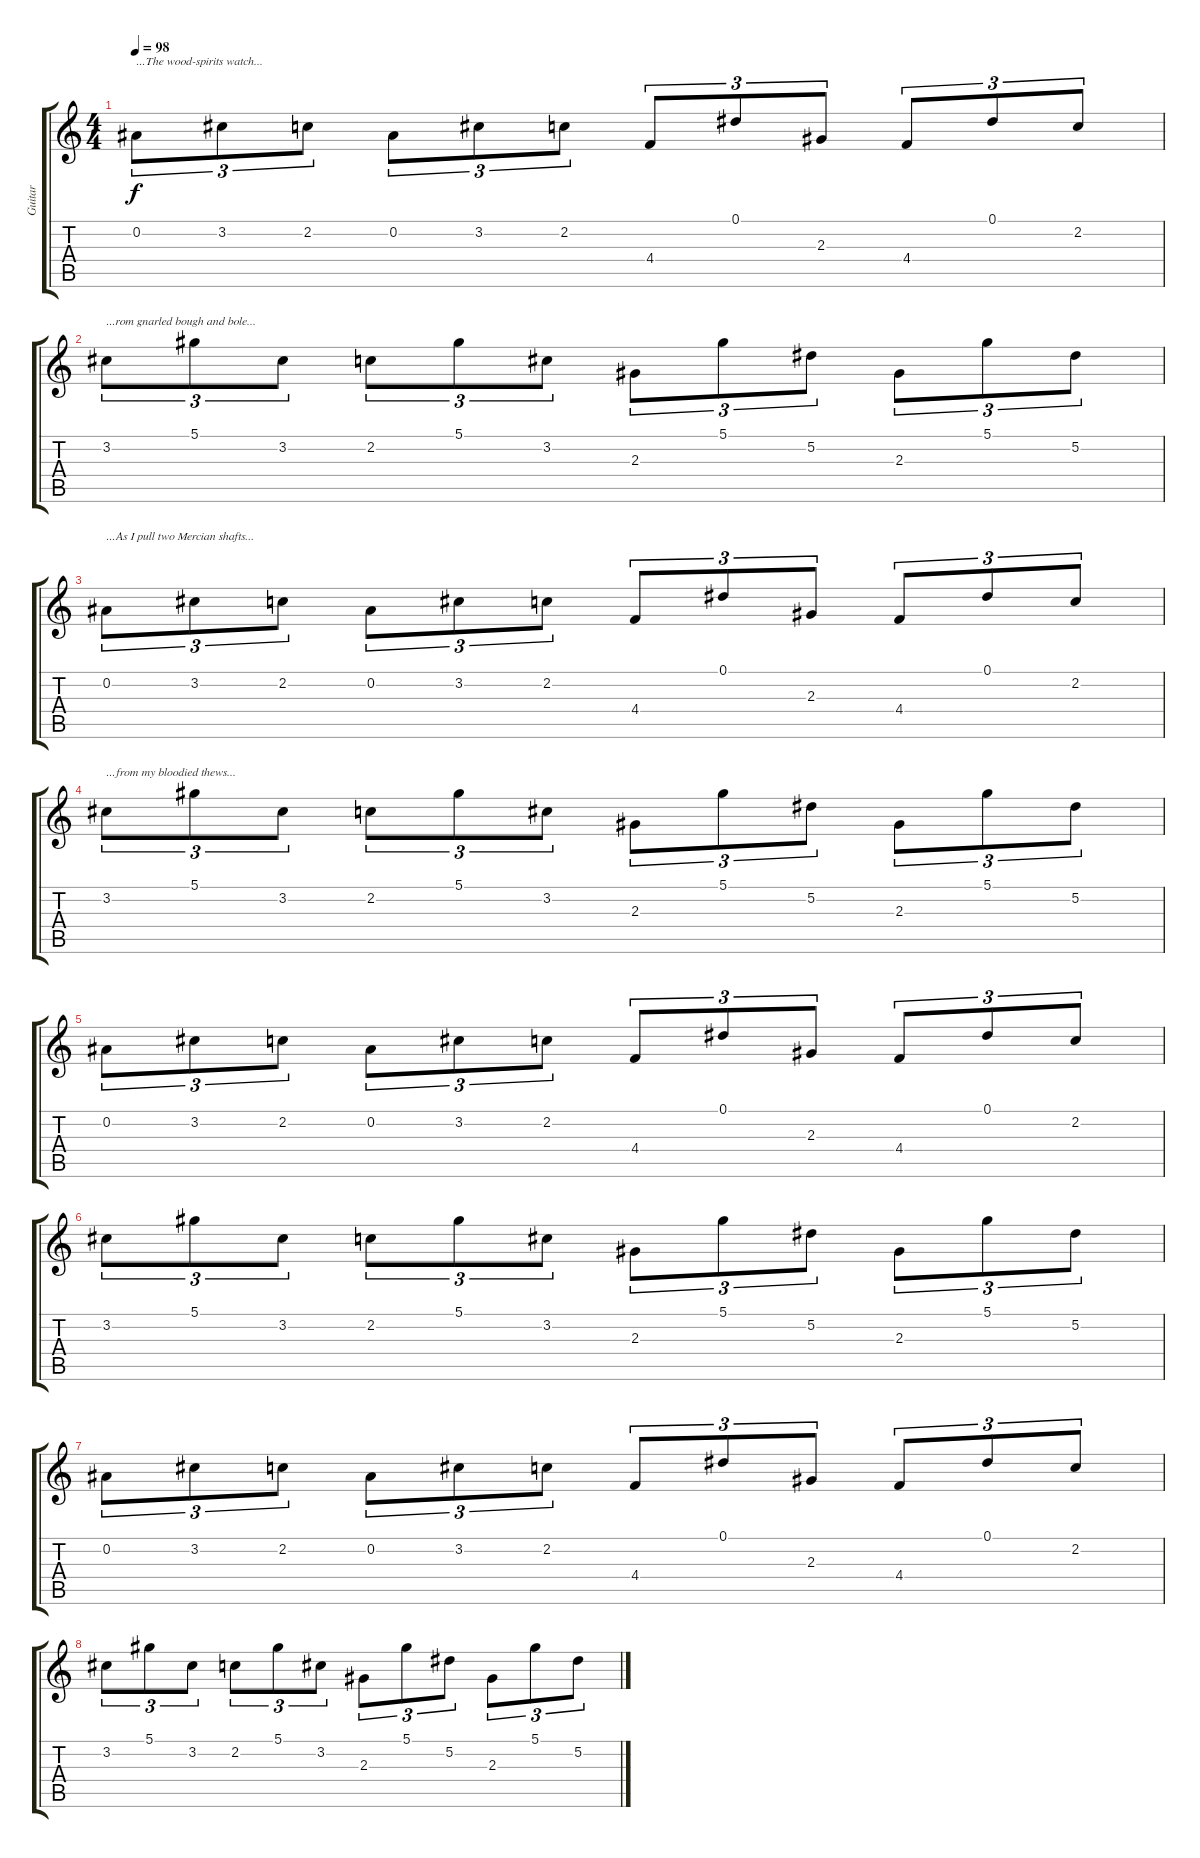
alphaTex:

\track ("Guitar" "Guitar") {instrument distortionguitar}
\staff {score tabs}
\tuning (Eb4 Bb3 Gb3 Db3 Ab2 Eb2) {hide}
\ts (4 4)
\tempo 98
\clef g2
\ks c
0.2.8{tu (3 2) txt "...The wood-spirits watch..." dy f} 3.2.8{tu (3 2)} 2.2.8{tu (3 2)} 0.2.8{tu (3 2)} 3.2.8{tu (3 2)} 2.2.8{tu (3 2)} 4.4.8{tu (3 2)} 0.1.8{tu (3 2)} 2.3.8{tu (3 2)} 4.4.8{tu (3 2)} 0.1.8{tu (3 2)} 2.2.8{tu (3 2)} |
3.2.8{tu (3 2) txt "...rom gnarled bough and bole..."} 5.1.8{tu (3 2)} 3.2.8{tu (3 2)} 2.2.8{tu (3 2)} 5.1.8{tu (3 2)} 3.2.8{tu (3 2)} 2.3.8{tu (3 2)} 5.1.8{tu (3 2)} 5.2.8{tu (3 2)} 2.3.8{tu (3 2)} 5.1.8{tu (3 2)} 5.2.8{tu (3 2)} |
0.2.8{tu (3 2) txt "...As I pull two Mercian shafts..."} 3.2.8{tu (3 2)} 2.2.8{tu (3 2)} 0.2.8{tu (3 2)} 3.2.8{tu (3 2)} 2.2.8{tu (3 2)} 4.4.8{tu (3 2)} 0.1.8{tu (3 2)} 2.3.8{tu (3 2)} 4.4.8{tu (3 2)} 0.1.8{tu (3 2)} 2.2.8{tu (3 2)} |
3.2.8{tu (3 2) txt "...from my bloodied thews..."} 5.1.8{tu (3 2)} 3.2.8{tu (3 2)} 2.2.8{tu (3 2)} 5.1.8{tu (3 2)} 3.2.8{tu (3 2)} 2.3.8{tu (3 2)} 5.1.8{tu (3 2)} 5.2.8{tu (3 2)} 2.3.8{tu (3 2)} 5.1.8{tu (3 2)} 5.2.8{tu (3 2)} |
0.2.8{tu (3 2)} 3.2.8{tu (3 2)} 2.2.8{tu (3 2)} 0.2.8{tu (3 2)} 3.2.8{tu (3 2)} 2.2.8{tu (3 2)} 4.4.8{tu (3 2)} 0.1.8{tu (3 2)} 2.3.8{tu (3 2)} 4.4.8{tu (3 2)} 0.1.8{tu (3 2)} 2.2.8{tu (3 2)} |
3.2.8{tu (3 2)} 5.1.8{tu (3 2)} 3.2.8{tu (3 2)} 2.2.8{tu (3 2)} 5.1.8{tu (3 2)} 3.2.8{tu (3 2)} 2.3.8{tu (3 2)} 5.1.8{tu (3 2)} 5.2.8{tu (3 2)} 2.3.8{tu (3 2)} 5.1.8{tu (3 2)} 5.2.8{tu (3 2)} |
0.2.8{tu (3 2)} 3.2.8{tu (3 2)} 2.2.8{tu (3 2)} 0.2.8{tu (3 2)} 3.2.8{tu (3 2)} 2.2.8{tu (3 2)} 4.4.8{tu (3 2)} 0.1.8{tu (3 2)} 2.3.8{tu (3 2)} 4.4.8{tu (3 2)} 0.1.8{tu (3 2)} 2.2.8{tu (3 2)} |
3.2.8{tu (3 2)} 5.1.8{tu (3 2)} 3.2.8{tu (3 2)} 2.2.8{tu (3 2)} 5.1.8{tu (3 2)} 3.2.8{tu (3 2)} 2.3.8{tu (3 2)} 5.1.8{tu (3 2)} 5.2.8{tu (3 2)} 2.3.8{tu (3 2)} 5.1.8{tu (3 2)} 5.2.8{tu (3 2)}
